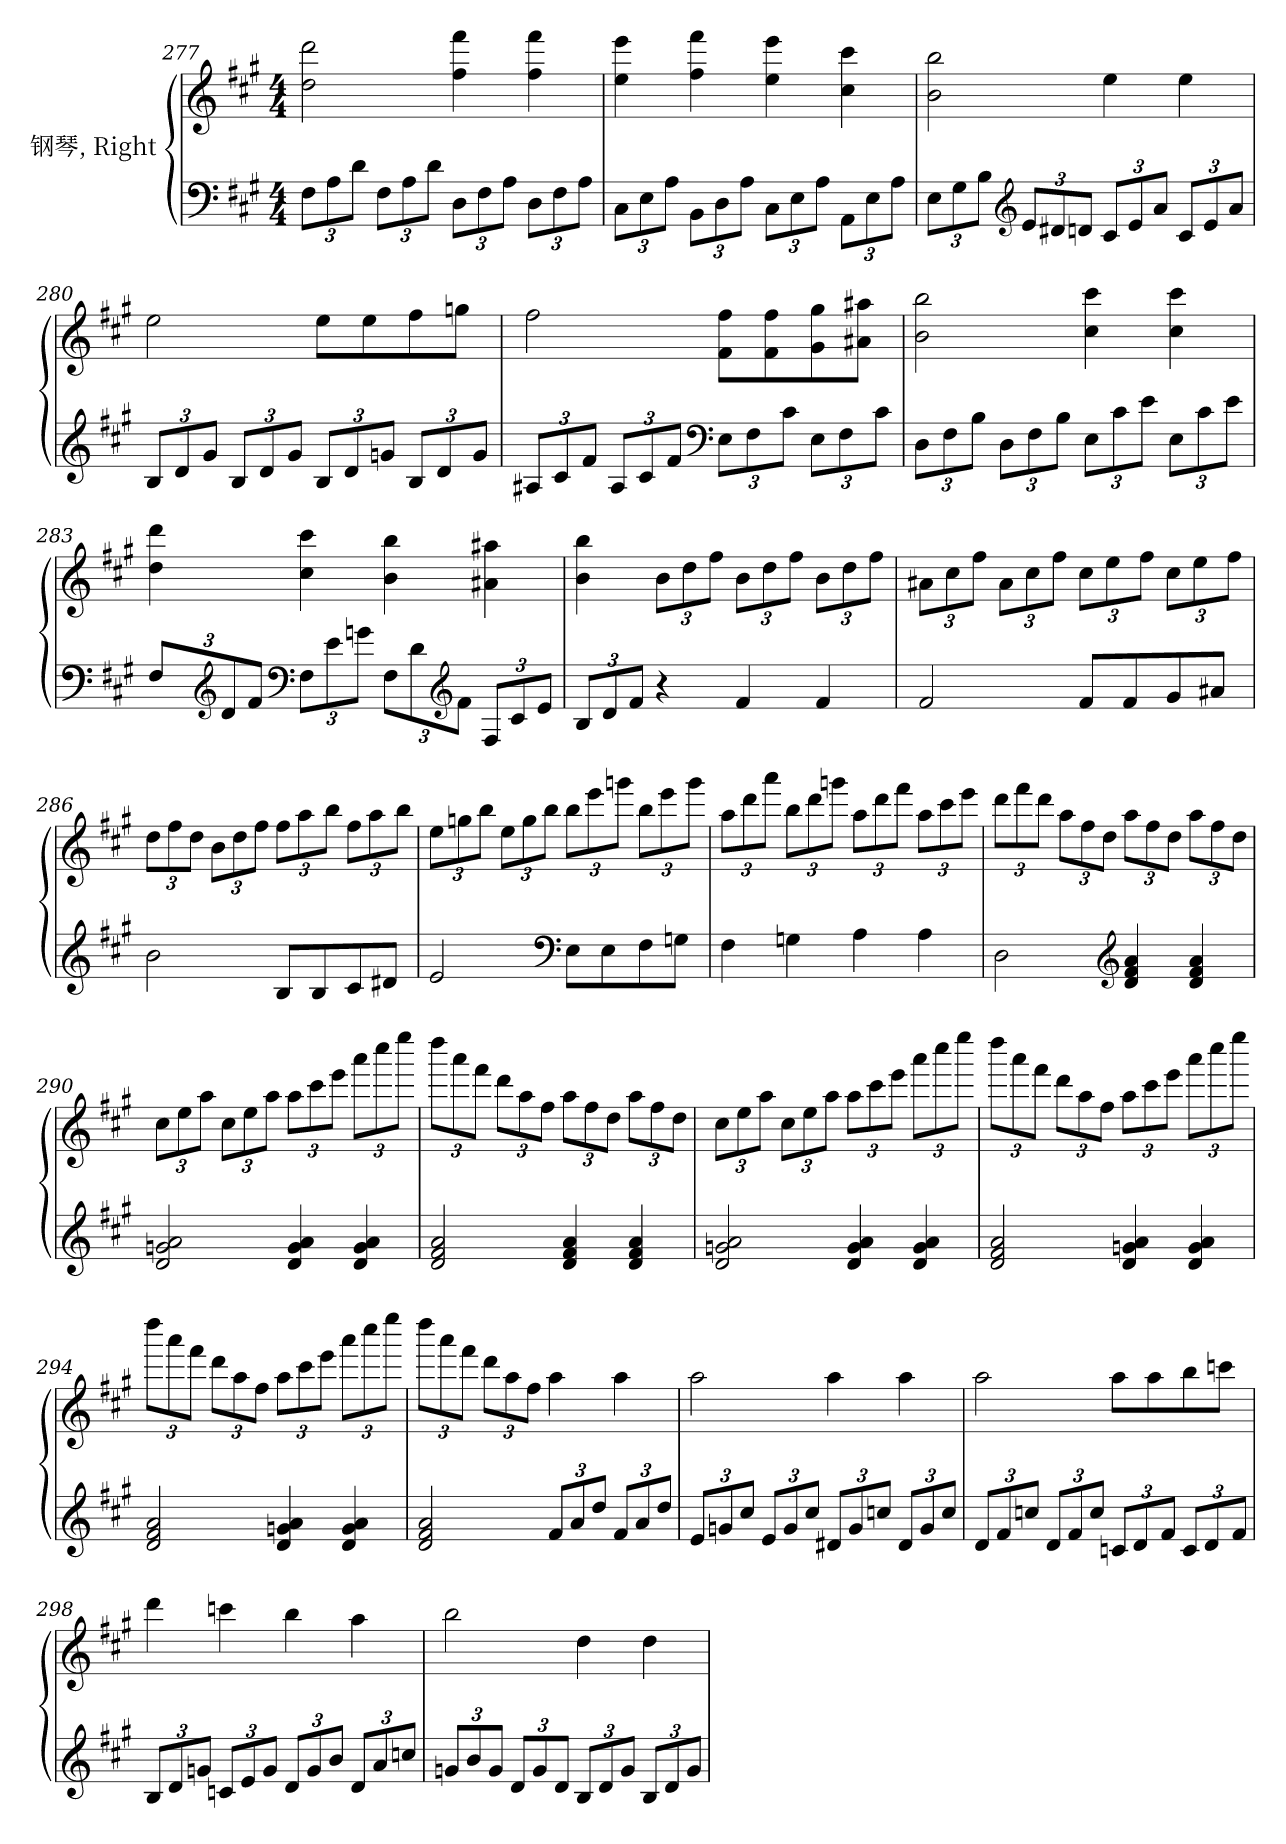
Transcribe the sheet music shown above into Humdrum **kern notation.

**kern	**kern
*part1	*part1
*staff2	*staff1
*I"钢琴, Right	*
*clefF4	*clefG2
*k[f#c#g#]	*k[f#c#g#]
*M4/4	*M4/4
*Xbrackettup	*
=277	=277
12F#\L	2dd\ 2ddd\
12A\	.
12d\J	.
12F#\L	.
12A\	.
12d\J	.
12D\L	4ff#\ 4fff#\
12F#\	.
12A\J	.
12D\L	4ff#\ 4fff#\
12F#\	.
12A\J	.
!!LO:LB:g=z
=278	=278
12C#\L	4ee\ 4eee\
12E\	.
12A\J	.
12BB\L	4ff#\ 4fff#\
12D\	.
12A\J	.
12C#\L	4ee\ 4eee\
12E\	.
12A\J	.
12AA\L	4cc#\ 4ccc#\
12E\	.
12A\J	.
=279	=279
12E\L	2b\ 2bb\
12G#\	.
12B\J	.
*clefG2	*
12e/L	.
12d#X/	.
12dn/J	.
12c#/L	4ee\
12e/	.
12a/J	.
12c#/L	4ee\
12e/	.
12a/J	.
=280	=280
12B/L	2ee\
12d/	.
12g#/J	.
12B/L	.
12d/	.
12g#/J	.
12B/L	8ee\L
12d/	.
.	8ee\
12gn/J	.
12B/L	8ff#\
12d/	.
.	8ggn\J
12g/J	.
!!LO:PB:g=z
=281	=281
12A#X/L	2ff#\
12c#/	.
12f#/J	.
12A#/L	.
12c#/	.
12f#/J	.
*clefF4	*
12E\L	8f#\ 8ff#\L
12F#\	.
.	8f#\ 8ff#\
12c#\J	.
12E\L	8g#\ 8gg#\
12F#\	.
.	8a#X\ 8aa#X\J
12c#\J	.
=282	=282
12D\L	2b\ 2bb\
12F#\	.
12B\J	.
12D\L	.
12F#\	.
12B\J	.
12E\L	4cc#\ 4ccc#\
12c#\	.
12e\J	.
12E\L	4cc#\ 4ccc#\
12c#\	.
12e\J	.
!!LO:LB:g=z
=283	=283
12F#/L	4dd\ 4ddd\
*clefG2	*
12d/	.
12f#/J	.
*clefF4	*
12F#\L	4cc#\ 4ccc#\
12e\	.
12gn\J	.
12F#\L	4b\ 4bb\
12d\	.
*clefG2	*
12f#\J	.
12F#/L	4a#X\ 4aa#X\
12c#/	.
12e/J	.
=284	=284
12B/L	4b\ 4bb\
12d/	.
12f#/J	.
*	*Xbrackettup
4r	12b\L
.	12dd\
.	12ff#\J
4f#/	12b\L
.	12dd\
.	12ff#\J
4f#/	12b\L
.	12dd\
.	12ff#\J
=285	=285
2f#/	12a#X\L
.	12cc#\
.	12ff#\J
.	12a#\L
.	12cc#\
.	12ff#\J
8f#/L	12cc#\L
.	12ee\
8f#/	.
.	12ff#\J
8g#/	12cc#\L
.	12ee\
8a#X/J	.
.	12ff#\J
!!LO:LB:g=z
=286	=286
2b\	12dd\L
.	12ff#\
.	12dd\J
.	12b\L
*	*MM144
.	12dd\
.	12ff#\J
8B/L	12ff#\L
.	12aa\
8B/	.
.	12bb\J
8c#/	12ff#\L
.	12aa\
8d#X/J	.
.	12bb\J
=287	=287
2e/	12ee\L
.	12ggn\
.	12bb\J
.	12ee\L
.	12gg\
.	12bb\J
*clefF4	*
8E\L	12bb\L
.	12eee\
8E\	.
.	12gggn\J
8F#\	12bb\L
.	12eee\
8Gn\J	.
.	12ggg\J
!!LO:LB:g=z
=288	=288
4F#\	12aa\L
.	12ddd\
.	12aaa\J
*	*MM133
4Gn\	12bb\L
.	12ddd\
.	12gggn\J
4A\	12aa\L
.	12ddd\
.	12fff#\J
*	*MM128
4A\	12aa\L
.	12ccc#\
.	12eee\J
=289	=289
2D\	12ddd\L
*	*MM124
.	12fff#\
.	12ddd\J
.	12aa\L
*	*MM114
.	12ff#\
*	*MM111
.	12dd\J
*clefG2	*
*	*MM119
4d/ 4f#/ 4a/	12aa\L
.	12ff#\
.	12dd\J
*	*MM129
4d/ 4f#/ 4a/	12aa\L
.	12ff#\
.	12dd\J
!!LO:LB:g=z
=290	=290
2d/ 2gn/ 2a/	12cc#\L
*	*MM125
.	12ee\
.	12aa\J
.	12cc#\L
.	12ee\
.	12aa\J
4d/ 4g/ 4a/	12aa\L
.	12ccc#\
.	12eee\J
4d/ 4g/ 4a/	12aaa\L
.	12cccc#\
.	12eeee\J
=291	=291
2d/ 2f#/ 2a/	12dddd\L
.	12aaa\
.	12fff#\J
.	12ddd\L
.	12aa\
.	12ff#\J
4d/ 4f#/ 4a/	12aa\L
.	12ff#\
.	12dd\J
4d/ 4f#/ 4a/	12aa\L
.	12ff#\
.	12dd\J
=292	=292
2d/ 2gn/ 2a/	12cc#\L
.	12ee\
.	12aa\J
*	*MM134
.	12cc#\L
.	12ee\
.	12aa\J
4d/ 4g/ 4a/	12aa\L
.	12ccc#\
*	*MM131
.	12eee\J
4d/ 4g/ 4a/	12aaa\L
.	12cccc#\
*	*MM126
.	12eeee\J
!!LO:LB:g=z
=293	=293
2d/ 2f#/ 2a/	12dddd\L
.	12aaa\
.	12fff#\J
.	12ddd\L
.	12aa\
.	12ff#\J
*	*MM127
4d/ 4gn/ 4a/	12aa\L
.	12ccc#\
*	*MM132
.	12eee\J
4d/ 4g/ 4a/	12aaa\L
.	12cccc#\
.	12eeee\J
=294	=294
2d/ 2f#/ 2a/	12dddd\L
.	12aaa\
.	12fff#\J
.	12ddd\L
.	12aa\
.	12ff#\J
4d/ 4gn/ 4a/	12aa\L
.	12ccc#\
.	12eee\J
4d/ 4g/ 4a/	12aaa\L
.	12cccc#\
.	12eeee\J
=295	=295
2d/ 2f#/ 2a/	12dddd\L
.	12aaa\
.	12fff#\J
.	12ddd\L
.	12aa\
.	12ff#\J
12f#/L	4aa\
12a/	.
12dd/J	.
12f#/L	4aa\
12a/	.
12dd/J	.
!!LO:PB:g=z
=296	=296
12e/L	2aa\
12gn/	.
12cc#/J	.
12e/L	.
12g/	.
12cc#/J	.
12d#X/L	4aa\
12g/	.
12ccn/J	.
12d#/L	4aa\
12g/	.
12cc/J	.
=297	=297
12d/L	2aa\
12f#/	.
12ccn/J	.
12d/L	.
12f#/	.
12cc/J	.
12cn/L	8aa\L
12d/	.
.	8aa\
12f#/J	.
12c/L	8bb\
12d/	.
.	8cccn\J
12f#/J	.
=298	=298
12B/L	4ddd\
12d/	.
12gn/J	.
12cn/L	4cccn\
12e/	.
12g/J	.
12d/L	4bb\
12g/	.
12b/J	.
12d/L	4aa\
12a/	.
12ccn/J	.
!!LO:LB:g=z
=299	=299
12gn/L	2bb\
12b/	.
12g/J	.
12d/L	.
12g/	.
12d/J	.
12B/L	4dd\
12d/	.
12g/J	.
12B/L	4dd\
12d/	.
12g/J	.
=	=
*-	*-
